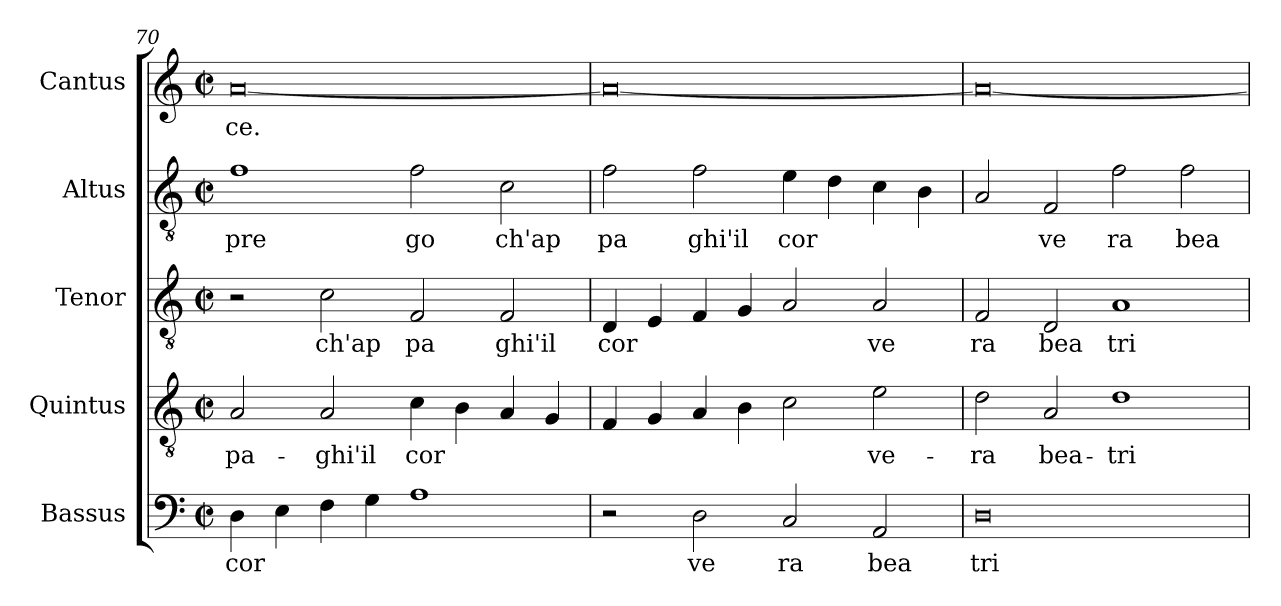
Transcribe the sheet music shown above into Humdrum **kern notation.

**kern	**text	**kern	**text	**kern	**text	**kern	**text	**kern	**text
*part5	*part5	*part4	*part4	*part3	*part3	*part2	*part2	*part1	*part1
*staff5	*staff5	*staff4	*staff4	*staff3	*staff3	*staff2	*staff2	*staff1	*staff1
*I"Bassus	*	*I"Quintus	*	*I"Tenor	*	*I"Altus	*	*I"Cantus	*
*clefF4	*	*clefGv2	*	*clefGv2	*	*clefGv2	*	*clefG2	*
*k[]	*	*k[]	*	*k[]	*	*k[]	*	*k[]	*
*C:	*	*C:	*	*C:	*	*C:	*	*C:	*
*M2/2	*	*M2/2	*	*M2/2	*	*M2/2	*	*M2/2	*
*met(c|)	*	*met(c|)	*	*met(c|)	*	*met(c|)	*	*met(c|)	*
=70	=70	=70	=70	=70	=70	=70	=70	=70	=70
!	!LO:LY:b:cj	!	!LO:LY:b	!	!	!	!LO:LY:b:cj	!	!LO:LY:b
4D\	cor	2A/	-pa-	2r	.	1f	pre	[<0a	-ce.
!	!LO:LY:b:cj	!	!	!	!	!	!	!	!
4E\	.	.	.	.	.	.	.	.	.
!	!LO:LY:b:cj	!	!LO:LY:b	!	!LO:LY:b	!	!	!	!
4F\	.	2A/	-ghi'il	2c\	ch'ap	.	.	.	.
!	!LO:LY:b:cj	!	!	!	!	!	!	!	!
4G\	.	.	.	.	.	.	.	.	.
!	!LO:LY:b:cj	!	!LO:LY:b	!	!LO:LY:b	!	!LO:LY:b:cj	!	!
1A	.	4c\	cor	2F/	pa	2f\	go	.	.
!	!	!	!LO:LY:b	!	!	!	!	!	!
.	.	4B\	.	.	.	.	.	.	.
!	!	!	!LO:LY:b	!	!LO:LY:b	!	!LO:LY:b:cj	!	!
.	.	4A/	.	2F/	ghi'il	2c\	ch'ap	.	.
!	!	!	!LO:LY:b	!	!	!	!	!	!
.	.	4G/	.	.	.	.	.	.	.
=71	=71	=71	=71	=71	=71	=71	=71	=71	=71
!	!	!	!LO:LY:b	!	!LO:LY:b	!	!LO:LY:b:cj	!	!LO:LY:b
2r	.	4F/	.	4D/	cor	2f\	pa	0a_<	.
!	!	!	!LO:LY:b	!	!LO:LY:b	!	!	!	!
.	.	4G/	.	4E/	.	.	.	.	.
!	!LO:LY:b:cj	!	!LO:LY:b	!	!LO:LY:b	!	!LO:LY:b:cj	!	!
2D\	ve	4A/	.	4F/	.	2f\	ghi'il	.	.
!	!	!	!LO:LY:b	!	!LO:LY:b	!	!	!	!
.	.	4B\	.	4G/	.	.	.	.	.
!	!LO:LY:b:cj	!	!LO:LY:b	!	!LO:LY:b	!	!LO:LY:b:cj	!	!
2C/	ra	2c\	.	2A/	.	4e\	cor	.	.
!	!	!	!	!	!	!	!LO:LY:b:cj	!	!
.	.	.	.	.	.	4d\	.	.	.
!	!LO:LY:b:cj	!	!LO:LY:b	!	!LO:LY:b	!	!LO:LY:b:cj	!	!
2AA/	bea	2e\	ve-	2A/	ve	4c\	.	.	.
!	!	!	!	!	!	!	!LO:LY:b:cj	!	!
.	.	.	.	.	.	4B\	.	.	.
=72	=72	=72	=72	=72	=72	=72	=72	=72	=72
!	!LO:LY:b:cj	!	!LO:LY:b	!	!LO:LY:b	!	!LO:LY:b:cj	!	!LO:LY:b
0D	tri	2d\	-ra	2F/	ra	2A/	.	0a_<	.
!	!	!	!LO:LY:b	!	!LO:LY:b	!	!LO:LY:b:cj	!	!
.	.	2A/	bea-	2D/	bea	2F/	ve	.	.
!	!	!	!LO:LY:b	!	!LO:LY:b	!	!LO:LY:b:cj	!	!
.	.	1d	-tri-	1A	tri	2f\	ra	.	.
!	!	!	!	!	!	!	!LO:LY:b:cj	!	!
.	.	.	.	.	.	2f\	bea	.	.
=	=	=	=	=	=	=	=	=	=
*-	*-	*-	*-	*-	*-	*-	*-	*-	*-
